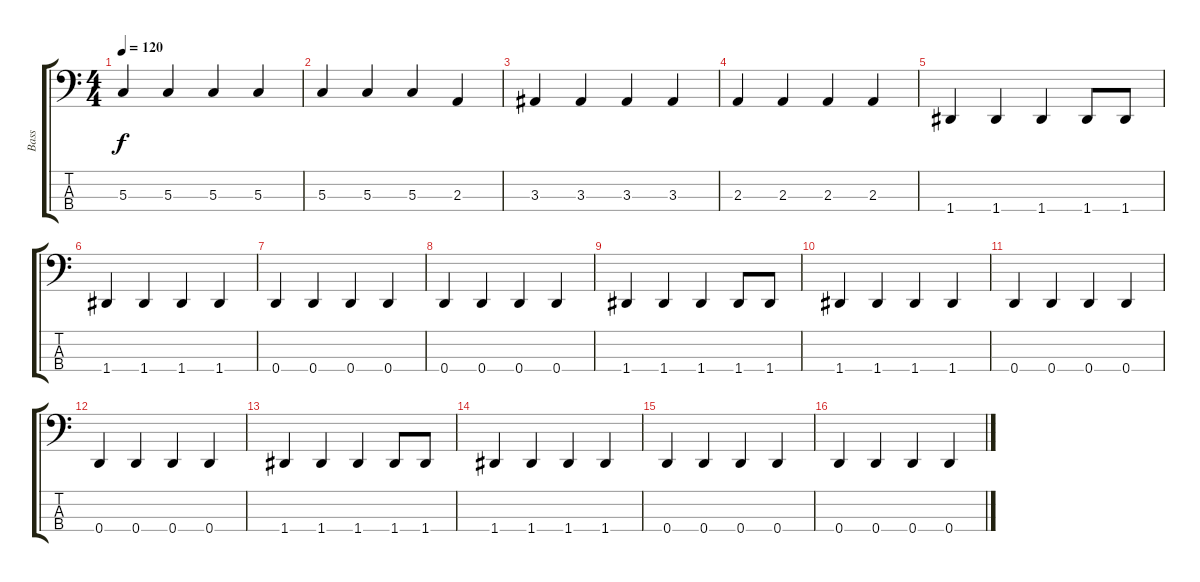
\track ("Bass" "Bass") {instrument electricbasspick}
\staff {score tabs}
\tuning (F2 C2 G1 D1) {hide}
\ts (4 4)
\tempo 120
\clef f4
\ks c
5.3.4{dy f} 5.3.4 5.3.4 5.3.4 |
5.3.4 5.3.4 5.3.4 2.3.4 |
3.3.4 3.3.4 3.3.4 3.3.4 |
2.3.4 2.3.4 2.3.4 2.3.4 |
1.4.4 1.4.4 1.4.4 1.4.8 1.4.8 |
1.4.4 1.4.4 1.4.4 1.4.4 |
0.4.4 0.4.4 0.4.4 0.4.4 |
0.4.4 0.4.4 0.4.4 0.4.4 |
1.4.4 1.4.4 1.4.4 1.4.8 1.4.8 |
1.4.4 1.4.4 1.4.4 1.4.4 |
0.4.4 0.4.4 0.4.4 0.4.4 |
0.4.4 0.4.4 0.4.4 0.4.4 |
1.4.4 1.4.4 1.4.4 1.4.8 1.4.8 |
1.4.4 1.4.4 1.4.4 1.4.4 |
0.4.4 0.4.4 0.4.4 0.4.4 |
0.4.4 0.4.4 0.4.4 0.4.4
